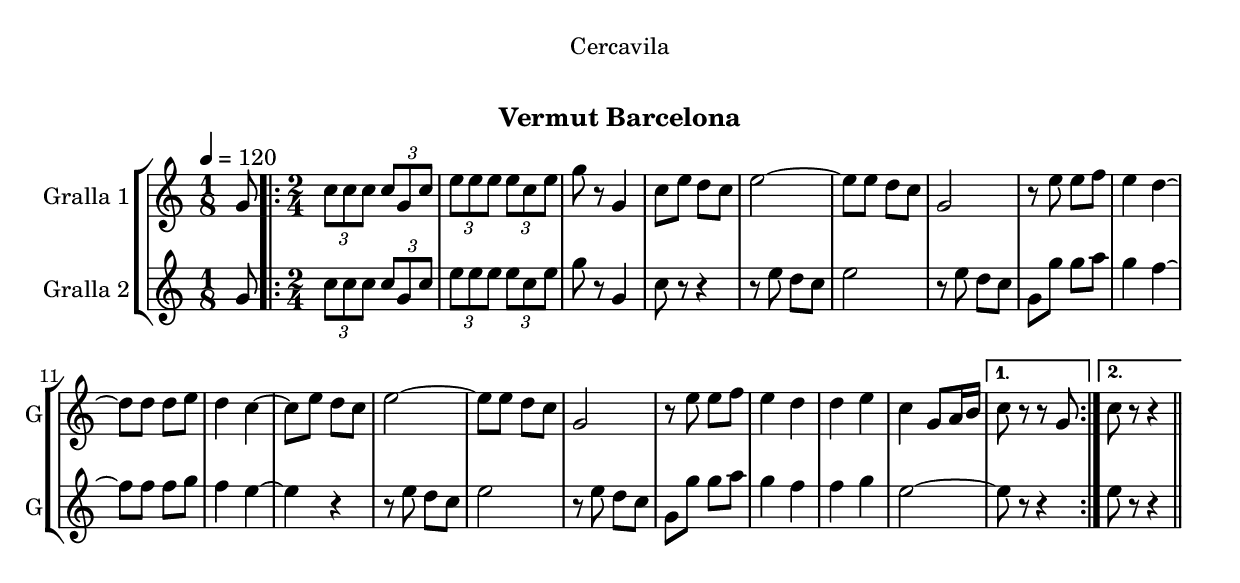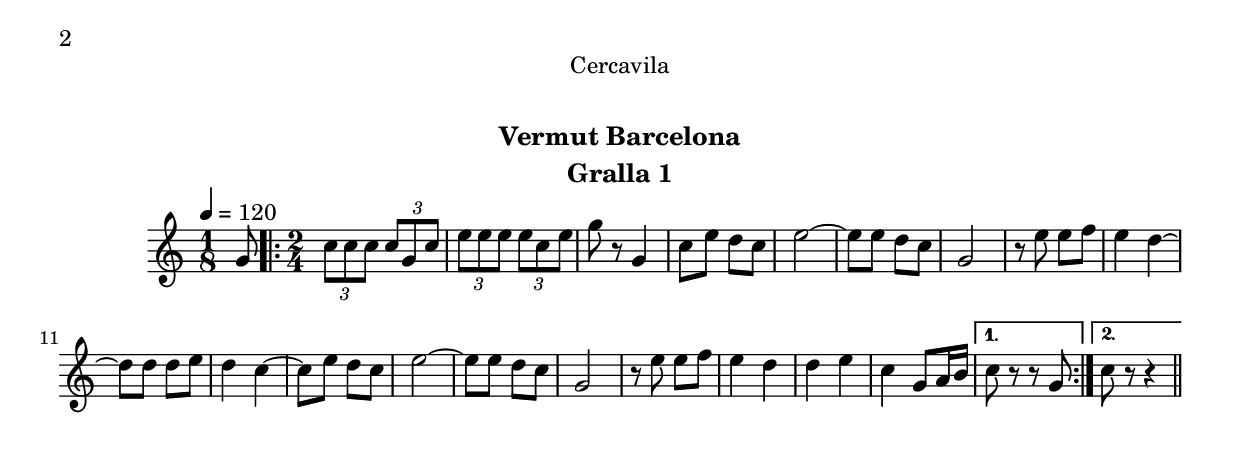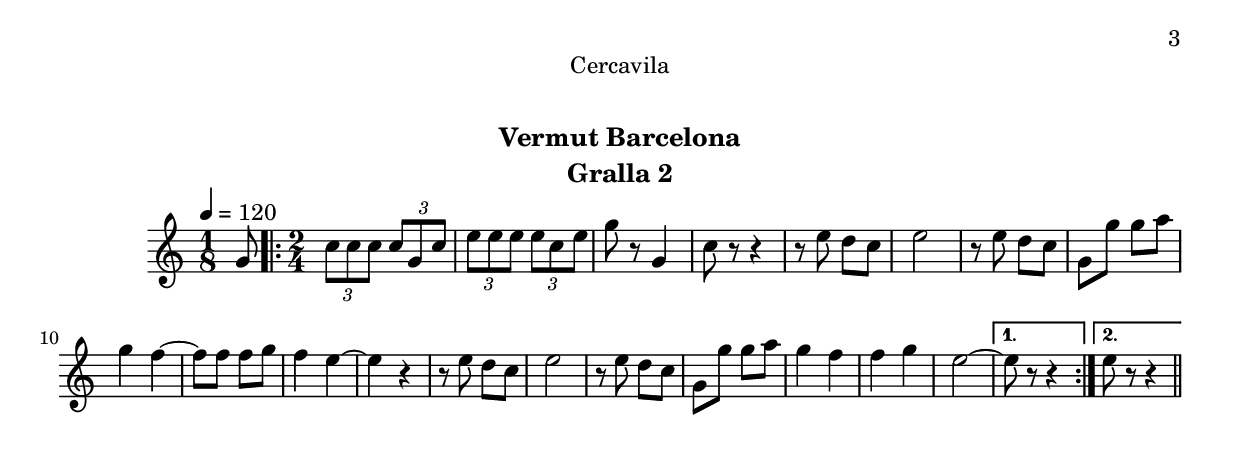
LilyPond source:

\version "2.16.0"

\header {
  dedication="Cercavila"
  title="   "
  subtitle="Vermut Barcelona"
  subsubtitle=""
  poet=""
  meter=""
  piece=""
  composer=""
  arranger=""
  opus=""
  instrument=""
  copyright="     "
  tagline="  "
}

liniaroAa =
\relative g'
{
  \tempo 4=120
  \clef treble
  \key c \major
  \time 1/8
  g8  |
  \time 2/4   \repeat volta 2 { \times 2/3 { c8 c c } \times 2/3 { c g c }  |
  \times 2/3 { e8 e e } \times 2/3 { e c e }  |
  g8 r g,4  |
  %05
  c8 e d c  |
  e2 ~  |
  e8 e d c  |
  g2  |
  r8 e' e f  |
  %10
  e4 d ~  |
  d8 d d e  |
  d4 c ~  |
  c8 e d c  |
  e2 ~  |
  %15
  e8 e d c  |
  g2  |
  r8 e' e f  |
  e4 d  |
  d4 e  |
  %20
  c4 g8 a16 b }
  \alternative { { c8 r r g }
  { c8 r r4 } } \bar "||"
}

liniaroAb =
\relative g'
{
  \tempo 4=120
  \clef treble
  \key c \major
  \time 1/8
  g8  |
  \time 2/4   \repeat volta 2 { \times 2/3 { c8 c c } \times 2/3 { c g c }  |
  \times 2/3 { e8 e e } \times 2/3 { e c e }  |
  g8 r g,4  |
  %05
  c8 r r4  |
  r8 e d c  |
  e2  |
  r8 e d c  |
  g8 g' g a  |
  %10
  g4 f ~  |
  f8 f f g  |
  f4 e ~  |
  e4 r  |
  r8 e d c  |
  %15
  e2  |
  r8 e d c  |
  g8 g' g a  |
  g4 f  |
  f4 g  |
  %20
  e2 ~ }
  \alternative { { e8 r r4 }
  { e8 r r4 } } \bar "||"
}

\bookpart {
  \score {
    \new StaffGroup {
      \override Score.RehearsalMark #'self-alignment-X = #LEFT
      <<
        \new Staff \with {instrumentName = #"Gralla 1" shortInstrumentName = #"G"} \liniaroAa
        \new Staff \with {instrumentName = #"Gralla 2" shortInstrumentName = #"G"} \liniaroAb
      >>
    }
    \layout {}
  }\score { \unfoldRepeats
    \new StaffGroup {
      \override Score.RehearsalMark #'self-alignment-X = #LEFT
      <<
        \new Staff \with {instrumentName = #"Gralla 1" shortInstrumentName = #"G"} \liniaroAa
        \new Staff \with {instrumentName = #"Gralla 2" shortInstrumentName = #"G"} \liniaroAb
      >>
    }
    \midi {}
  }
}

\bookpart {
  \header {instrument="Gralla 1"}
  \score {
    \new StaffGroup {
      \override Score.RehearsalMark #'self-alignment-X = #LEFT
      <<
        \new Staff \liniaroAa
      >>
    }
    \layout {}
  }\score { \unfoldRepeats
    \new StaffGroup {
      \override Score.RehearsalMark #'self-alignment-X = #LEFT
      <<
        \new Staff \liniaroAa
      >>
    }
    \midi {}
  }
}

\bookpart {
  \header {instrument="Gralla 2"}
  \score {
    \new StaffGroup {
      \override Score.RehearsalMark #'self-alignment-X = #LEFT
      <<
        \new Staff \liniaroAb
      >>
    }
    \layout {}
  }\score { \unfoldRepeats
    \new StaffGroup {
      \override Score.RehearsalMark #'self-alignment-X = #LEFT
      <<
        \new Staff \liniaroAb
      >>
    }
    \midi {}
  }
}

